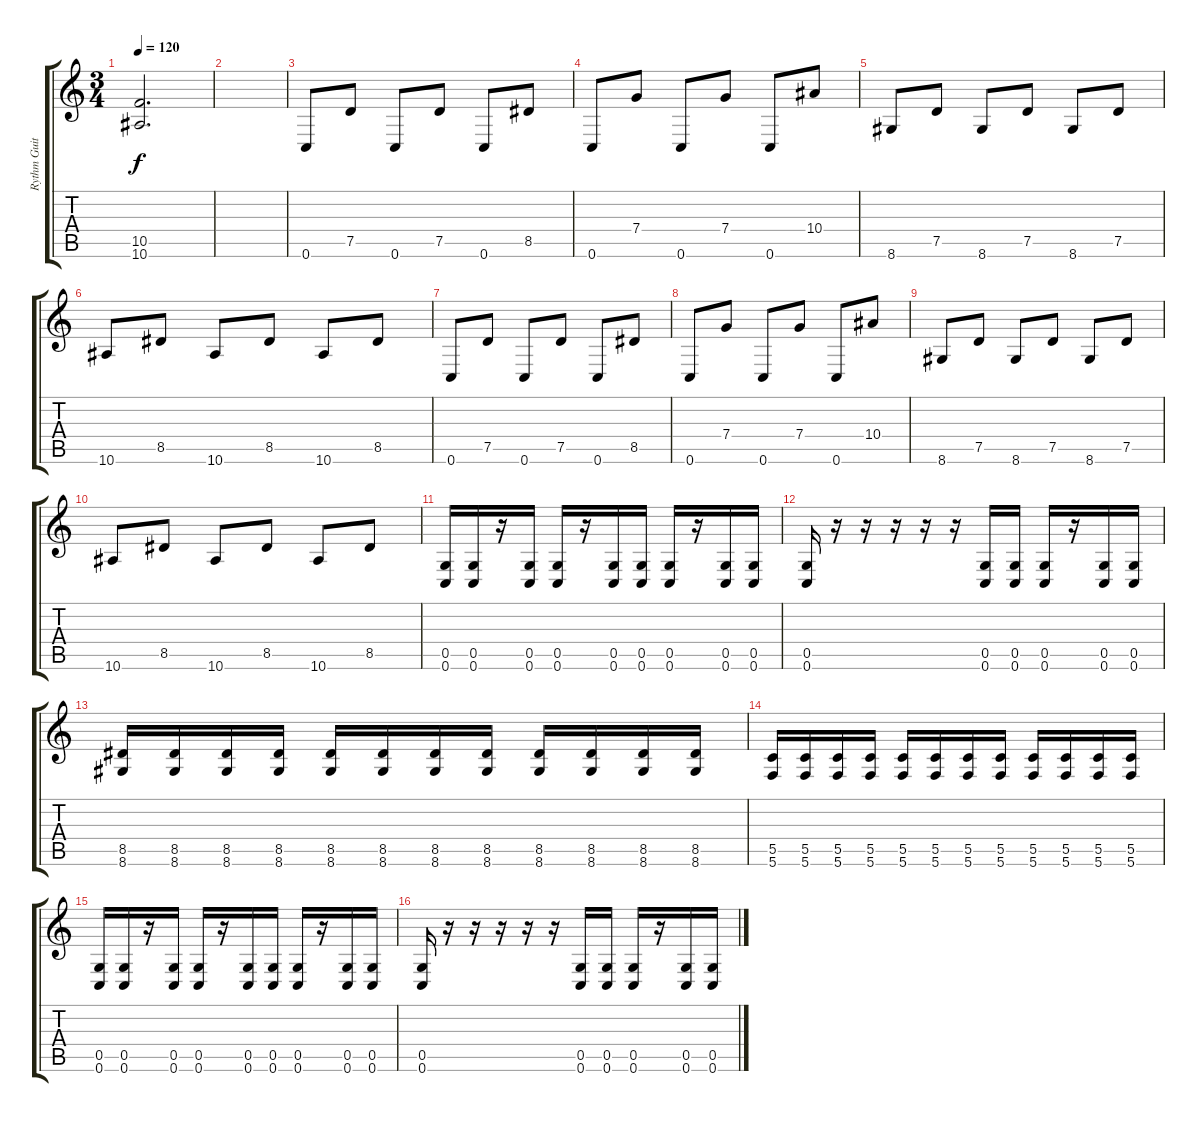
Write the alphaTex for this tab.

\track ("Rythm Guitar" "Rythm Guit") {instrument overdrivenguitar}
\staff {score tabs}
\tuning (D4 A3 F3 C3 G2 C2) {hide}
\ts (3 4)
\tempo 120
\clef g2
\ks c
(10.5 10.6).2{d dy f} |
|
0.6.8 7.5.8 0.6.8 7.5.8 0.6.8 8.5.8 |
0.6.8 7.4.8 0.6.8 7.4.8 0.6.8 10.4.8 |
8.6.8 7.5.8 8.6.8 7.5.8 8.6.8 7.5.8 |
10.6.8 8.5.8 10.6.8 8.5.8 10.6.8 8.5.8 |
0.6.8 7.5.8 0.6.8 7.5.8 0.6.8 8.5.8 |
0.6.8 7.4.8 0.6.8 7.4.8 0.6.8 10.4.8 |
8.6.8 7.5.8 8.6.8 7.5.8 8.6.8 7.5.8 |
10.6.8 8.5.8 10.6.8 8.5.8 10.6.8 8.5.8 |
(0.5 0.6).16 (0.5 0.6).16 r.16 (0.5 0.6).16 (0.5 0.6).16 r.16 (0.5 0.6).16 (0.5 0.6).16 (0.5 0.6).16 r.16 (0.5 0.6).16 (0.5 0.6).16 |
(0.5 0.6).16 r.16 r.16 r.16 r.16 r.16 (0.5 0.6).16 (0.5 0.6).16 (0.5 0.6).16 r.16 (0.5 0.6).16 (0.5 0.6).16 |
(8.5 8.6).16 (8.5 8.6).16 (8.5 8.6).16 (8.5 8.6).16 (8.5 8.6).16 (8.5 8.6).16 (8.5 8.6).16 (8.5 8.6).16 (8.5 8.6).16 (8.5 8.6).16 (8.5 8.6).16 (8.5 8.6).16 |
(5.5 5.6).16 (5.5 5.6).16 (5.5 5.6).16 (5.5 5.6).16 (5.5 5.6).16 (5.5 5.6).16 (5.5 5.6).16 (5.5 5.6).16 (5.5 5.6).16 (5.5 5.6).16 (5.5 5.6).16 (5.5 5.6).16 |
(0.5 0.6).16 (0.5 0.6).16 r.16 (0.5 0.6).16 (0.5 0.6).16 r.16 (0.5 0.6).16 (0.5 0.6).16 (0.5 0.6).16 r.16 (0.5 0.6).16 (0.5 0.6).16 |
(0.5 0.6).16 r.16 r.16 r.16 r.16 r.16 (0.5 0.6).16 (0.5 0.6).16 (0.5 0.6).16 r.16 (0.5 0.6).16 (0.5 0.6).16
